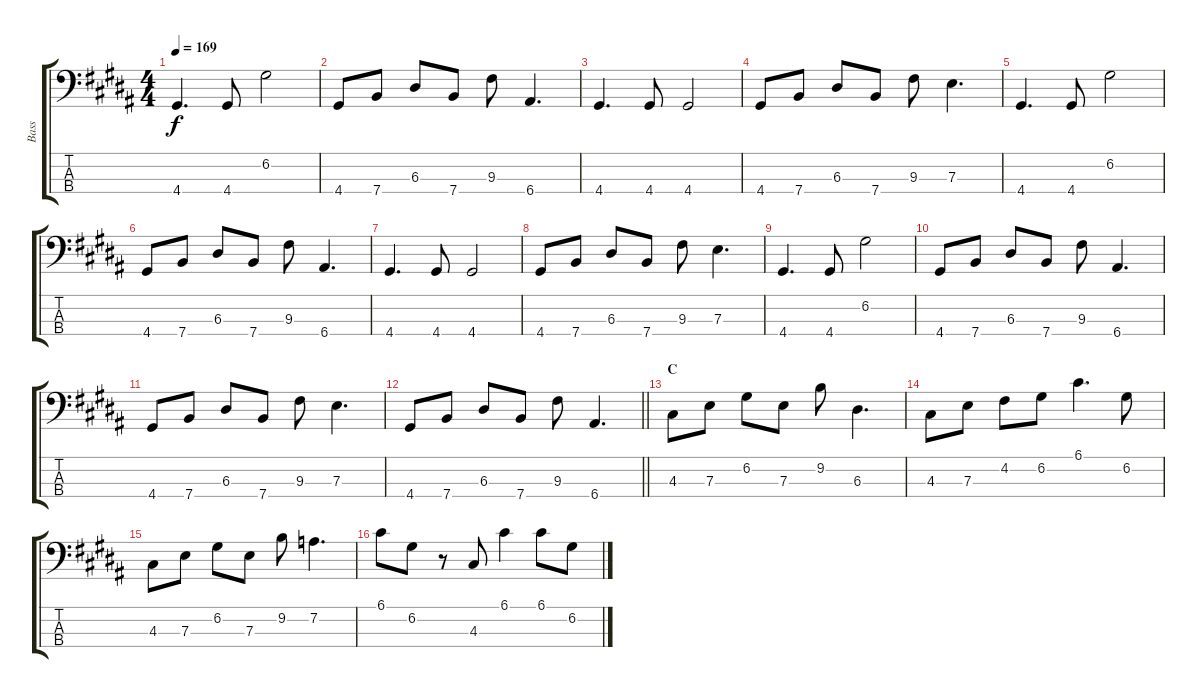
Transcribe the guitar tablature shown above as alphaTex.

\track ("Bass" "Bass") {instrument electricbassfinger}
\staff {score tabs}
\tuning (G2 D2 A1 E1) {hide}
\ts (4 4)
\tempo 169
\clef f4
\ks g#minor
4.4.4{d dy f} 4.4.8 6.2.2 |
4.4.8 7.4.8 6.3.8 7.4.8 9.3.8 6.4.4{d} |
4.4.4{d} 4.4.8 4.4.2 |
4.4.8 7.4.8 6.3.8 7.4.8 9.3.8 7.3.4{d} |
4.4.4{d} 4.4.8 6.2.2 |
4.4.8 7.4.8 6.3.8 7.4.8 9.3.8 6.4.4{d} |
4.4.4{d} 4.4.8 4.4.2 |
4.4.8 7.4.8 6.3.8 7.4.8 9.3.8 7.3.4{d} |
4.4.4{d} 4.4.8 6.2.2 |
4.4.8 7.4.8 6.3.8 7.4.8 9.3.8 6.4.4{d} |
4.4.8 7.4.8 6.3.8 7.4.8 9.3.8 7.3.4{d} |
\barLineRight lightlight
4.4.8 7.4.8 6.3.8 7.4.8 9.3.8 6.4.4{d} |
\section ("" "C")
4.3.8 7.3.8 6.2.8 7.3.8 9.2.8 6.3.4{d} |
4.3.8 7.3.8 4.2.8 6.2.8 6.1.4{d} 6.2.8 |
4.3.8 7.3.8 6.2.8 7.3.8 9.2.8 7.2.4{d} |
6.1.8 6.2.8 r.8 4.3.8 6.1.4 6.1.8 6.2.8
